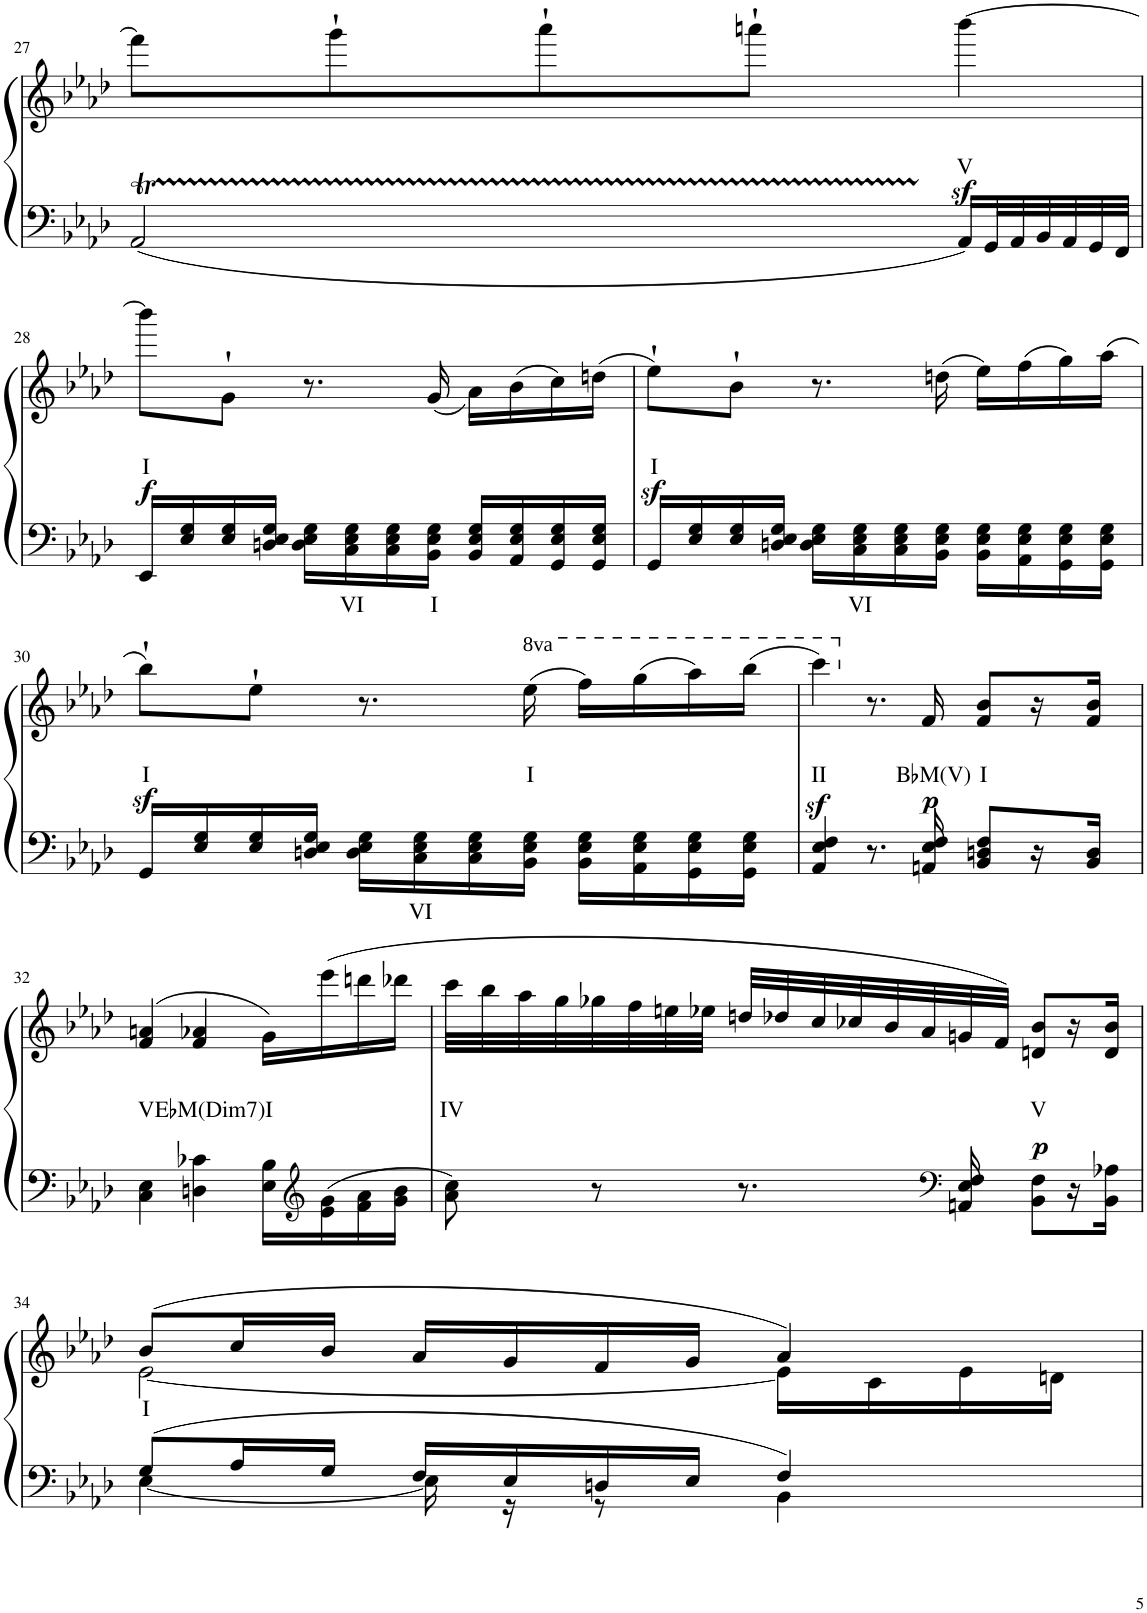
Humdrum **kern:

**kern	**text	**kern	**text	**dynam
*part1	*part1	*part1	*part1	*part1
*staff2	*staff2	*staff1	*staff1	*staff1/2
*I"Piano	*	*	*	*
*I'Pno	*	*	*	*
!!LO:PB:g=z
*clefF4	*	*clefG2	*	*
*k[b-e-a-d-]	*	*k[b-e-a-d-]	*	*
*M3/4	*	*M3/4	*	*
=27	=27	=27	=27	=27
*^	*	*	*	*
2AA-T/	64ryy	.	8fff\L]	.	.
.	64BB-!	.	.	.	.
.	64AA-!	.	.	.	.
.	64BB-!	.	.	.	.
.	64AA-!	.	.	.	.
.	64BB-!	.	.	.	.
.	64AA-!	.	.	.	.
.	64BB-!	.	.	.	.
.	64AA-!	.	8ggg'`\	.	.
.	64BB-!	.	.	.	.
.	64AA-!	.	.	.	.
.	64BB-!	.	.	.	.
.	64AA-!	.	.	.	.
.	64BB-!	.	.	.	.
.	64AA-!	.	.	.	.
.	64BB-!	.	.	.	.
.	64AA-!	.	8aaa-'`\	.	.
.	64BB-!	.	.	.	.
.	64AA-!	.	.	.	.
.	64BB-!	.	.	.	.
.	64AA-!	.	.	.	.
.	64BB-!	.	.	.	.
.	64AA-!	.	.	.	.
.	64BB-!	.	.	.	.
.	64AA-!	.	8aaan'`\J	.	.
.	64BB-!	.	.	.	.
.	64AA-!	.	.	.	.
.	64BB-!	.	.	.	.
.	64AA-!	.	.	.	.
.	64BB-!	.	.	.	.
.	64AA-!	.	.	.	.
.	64BB-!	.	.	.	.
!	!	!	!	!LO:LY:b	!
16AA-/LL	16AA-!	.	[4bbb-z<\	V	.
32GG/L	8.ryy	.	.	.	.
32AA-/	.	.	.	.	.
32BB-/	.	.	.	.	.
32AA-/	.	.	.	.	.
32GG/	.	.	.	.	.
32FF/JJJ	.	.	.	.	.
*v	*v	*	*	*	*
!!LO:LB:g=z
=28	=28	=28	=28	=28
!	!	!	!LO:LY:b	!LO:DY:b
16EE-/LL	.	8bbb-\L]	I	f
16E-/ 16G/	.	.	.	.
16E-/ 16G/	.	8g'`\J	.	.
16Dn/ 16E-/ 16G/JJ	.	.	.	.
16D\ 16E-\ 16G\LL	.	8.r	.	.
!	!LO:LY:b	!	!	!
16C\ 16E-\ 16G\	VI	.	.	.
16C\ 16E-\ 16G\	.	.	.	.
!	!LO:LY:b	!	!	!
16BB-\ 16E-\ 16G\JJ	I	(<16g/	.	.
16BB-/ 16E-/ 16G/LL	.	16a-\LL)	.	.
16AA-/ 16E-/ 16G/	.	(16b-\	.	.
16GG/ 16E-/ 16G/	.	16cc\)	.	.
16GG/ 16E-/ 16G/JJ	.	(16ddn\JJ	.	.
=29	=29	=29	=29	=29
!	!	!	!LO:LY:b	!
16GG/LL	.	8ee-z<'`\L)	I	.
16E-/ 16G/	.	.	.	.
16E-/ 16G/	.	8b-'`\J	.	.
16Dn/ 16E-/ 16G/JJ	.	.	.	.
16D\ 16E-\ 16G\LL	.	8.r	.	.
!	!LO:LY:b	!	!	!
16C\ 16E-\ 16G\	VI	.	.	.
16C\ 16E-\ 16G\	.	.	.	.
16BB-\ 16E-\ 16G\JJ	.	(16ddn\	.	.
16BB-\ 16E-\ 16G\LL	.	16ee-\LL)	.	.
16AA-\ 16E-\ 16G\	.	(16ff\	.	.
16GG\ 16E-\ 16G\	.	16gg\)	.	.
16GG\ 16E-\ 16G\JJ	.	(16aa-\JJ	.	.
!!LO:LB:g=z
=30	=30	=30	=30	=30
!	!	!	!LO:LY:b	!
16GG/LL	.	8bb-z<'`\L)	I	.
16E-/ 16G/	.	.	.	.
16E-/ 16G/	.	8ee-'`\J	.	.
16Dn/ 16E-/ 16G/JJ	.	.	.	.
16D\ 16E-\ 16G\LL	.	8.r	.	.
!	!LO:LY:b	!	!	!
16C\ 16E-\ 16G\	VI	.	.	.
16C\ 16E-\ 16G\	.	.	.	.
*	*	*8va	*	*
!	!	!	!LO:LY:b	!
16BB-\ 16E-\ 16G\JJ	.	(16eee-\	I	.
16BB-\ 16E-\ 16G\LL	.	16fff\LL)	.	.
16AA-\ 16E-\ 16G\	.	(16ggg\	.	.
16GG\ 16E-\ 16G\	.	16aaa-\)	.	.
16GG\ 16E-\ 16G\JJ	.	(16bbb-\JJ	.	.
=31	=31	=31	=31	=31
!	!	!	!LO:LY:b	!
4AA-/ 4E-/ 4F/	.	4ccccz<\)	II	.
*	*	*X8va	*	*
8.r	.	8.r	.	.
!	!	!	!LO:LY:b	!LO:DY:b
16AAn/ 16E-/ 16F/	.	16f/	B♭M(V)	p
!	!	!	!LO:LY:b	!
8BB-/ 8Dn/ 8F/L	.	8f/ 8b-/L	I	.
16r	.	16r	.	.
16BB-/ 16D/JJ	.	16f/ 16b-/JJ	.	.
!!LO:LB:g=z
=32	=32	=32	=32	=32
!	!	!	!LO:LY:b	!
4C\ 4E-\	.	(4f/ 4an/	V	.
!	!	!	!LO:LY:b	!
4Dn\ 4c-X\	.	4f/ 4a-X/	E♭M(Dim7)	.
!	!	!	!LO:LY:b	!
16E-\ 16B-\LL	.	16g\LL)	I	.
*clefG2	*	*	*	*
16e-\ 16g\	.	(16eee-\	.	.
16f\ 16a-\	.	16dddn\	.	.
16g\ 16b-\JJ	.	16ddd-X\JJ	.	.
=33	=33	=33	=33	=33
!	!	!	!LO:LY:b	!
8a-\ 8cc\	.	32ccc\LLL	IV	.
.	.	32bb-\	.	.
.	.	32aa-\	.	.
.	.	32gg\	.	.
8r	.	32gg-X\	.	.
.	.	32ff\	.	.
.	.	32een\	.	.
.	.	32ee-X\JJJ	.	.
8.r	.	32ddn/LLL	.	.
.	.	32dd-X/	.	.
.	.	32cc/	.	.
.	.	32cc-X/	.	.
.	.	32b-/	.	.
.	.	32a-/	.	.
*clefF4	*	*	*	*
16AAn/ 16E-/ 16F/	.	32gn/	.	.
.	.	32f/JJJ)	.	.
!	!	!	!LO:LY:b	!LO:DY:b
8BB-\ 8F\L	.	8dn/ 8b-/L	V	p
16r	.	16r	.	.
16BB-\ 16A-X\JJ	.	16d/ 16b-/JJ	.	.
!!LO:LB:g=z
=34	=34	=34	=34	=34
*^	*	*^	*	*
!	!	!	!	!	!LO:LY:b	!
8G/L	[4E-\	.	(8b-/L	[2e-\	I	.
16A-/L	.	.	16cc/L	.	.	.
16G/JJ	.	.	16b-/JJ	.	.	.
16F/LL	16E-\]	.	16a-/LL	.	.	.
16E-/	16r	.	16g/	.	.	.
16Dn/	8r	.	16f/	.	.	.
16E-/JJ	.	.	16g/JJ	.	.	.
4F/	4BB-\	.	4a-/)	16e-\LL]	.	.
.	.	.	.	16c\	.	.
.	.	.	.	16e-\	.	.
.	.	.	.	16dn\JJ	.	.
*v	*v	*	*	*	*	*
*	*	*v	*v	*	*
=	=	=	=	=
*-	*-	*-	*-	*-
